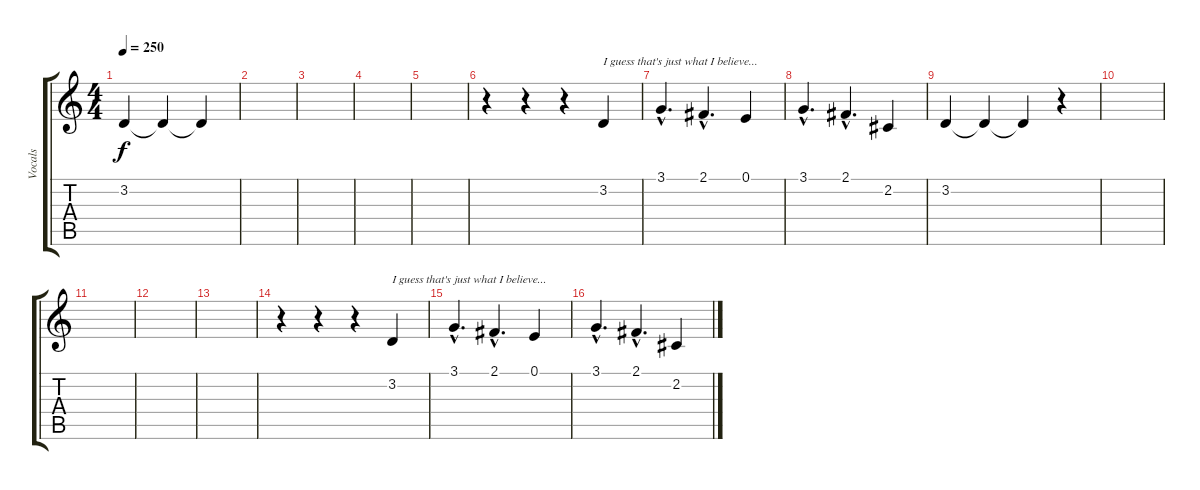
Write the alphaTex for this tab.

\track ("Vocals" "Vocals") {instrument oboe}
\staff {score tabs}
\tuning (E4 B3 G3 D3 A2 E2) {hide}
\ts (4 4)
\tempo 250
\clef g2
\ks c
3.2.4{dy f} 3.2{t}.4 3.2{t}.4 |
|
|
|
|
r.4 r.4 r.4 3.2.4{txt "I guess that's just what I believe..."} |
3.1{hac}.4{d} 2.1{hac}.4{d} 0.1.4 |
3.1{hac}.4{d} 2.1{hac}.4{d} 2.2.4 |
3.2.4 3.2{t}.4 3.2{t}.4 r.4 |
|
|
|
|
r.4 r.4 r.4 3.2.4{txt "I guess that's just what I believe..."} |
3.1{hac}.4{d} 2.1{hac}.4{d} 0.1.4 |
3.1{hac}.4{d} 2.1{hac}.4{d} 2.2.4
